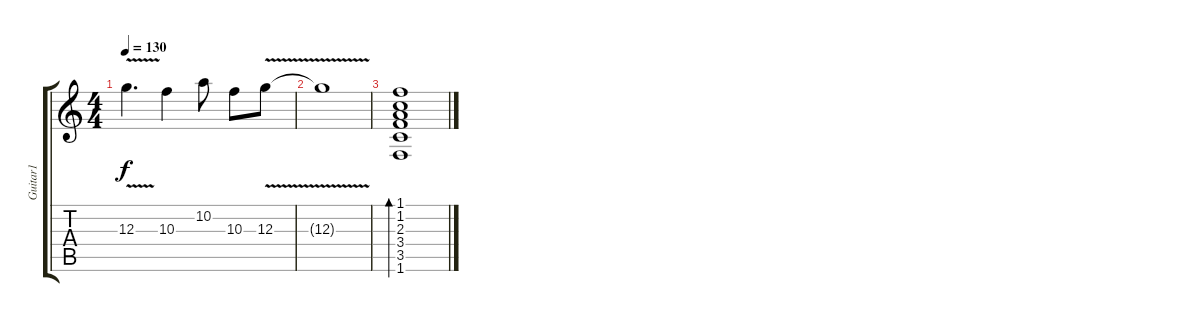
\track ("Guitar1" "Guitar1") {instrument overdrivenguitar}
\staff {score tabs}
\tuning (E4 B3 G3 D3 A2 E2) {hide}
\ts (4 4)
\tempo 130
\clef g2
\ks c
12.3{v}.4{d dy f} 10.3.4 10.2.8 10.3.8 12.3{v}.8 |
12.3{t}.1 |
(1.1 1.2 2.3 3.4 3.5 1.6).1{bd 480}
